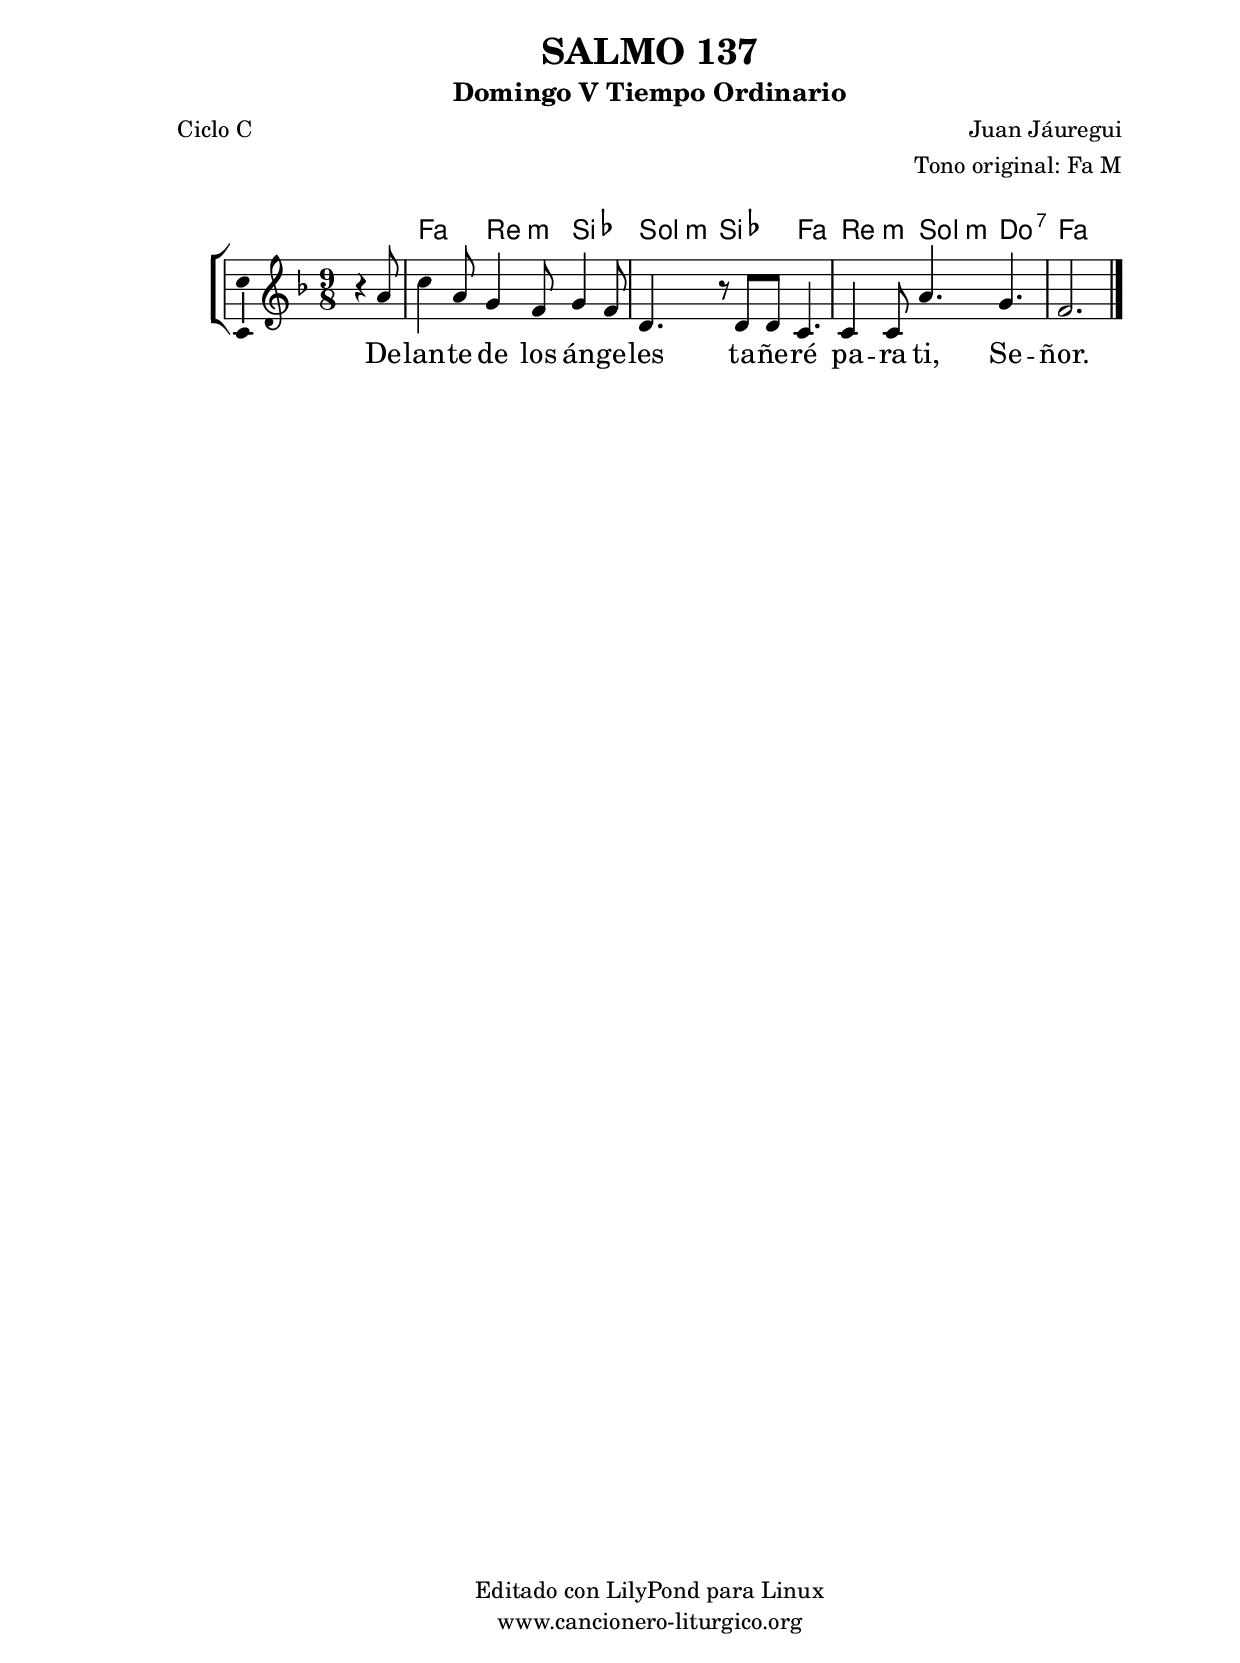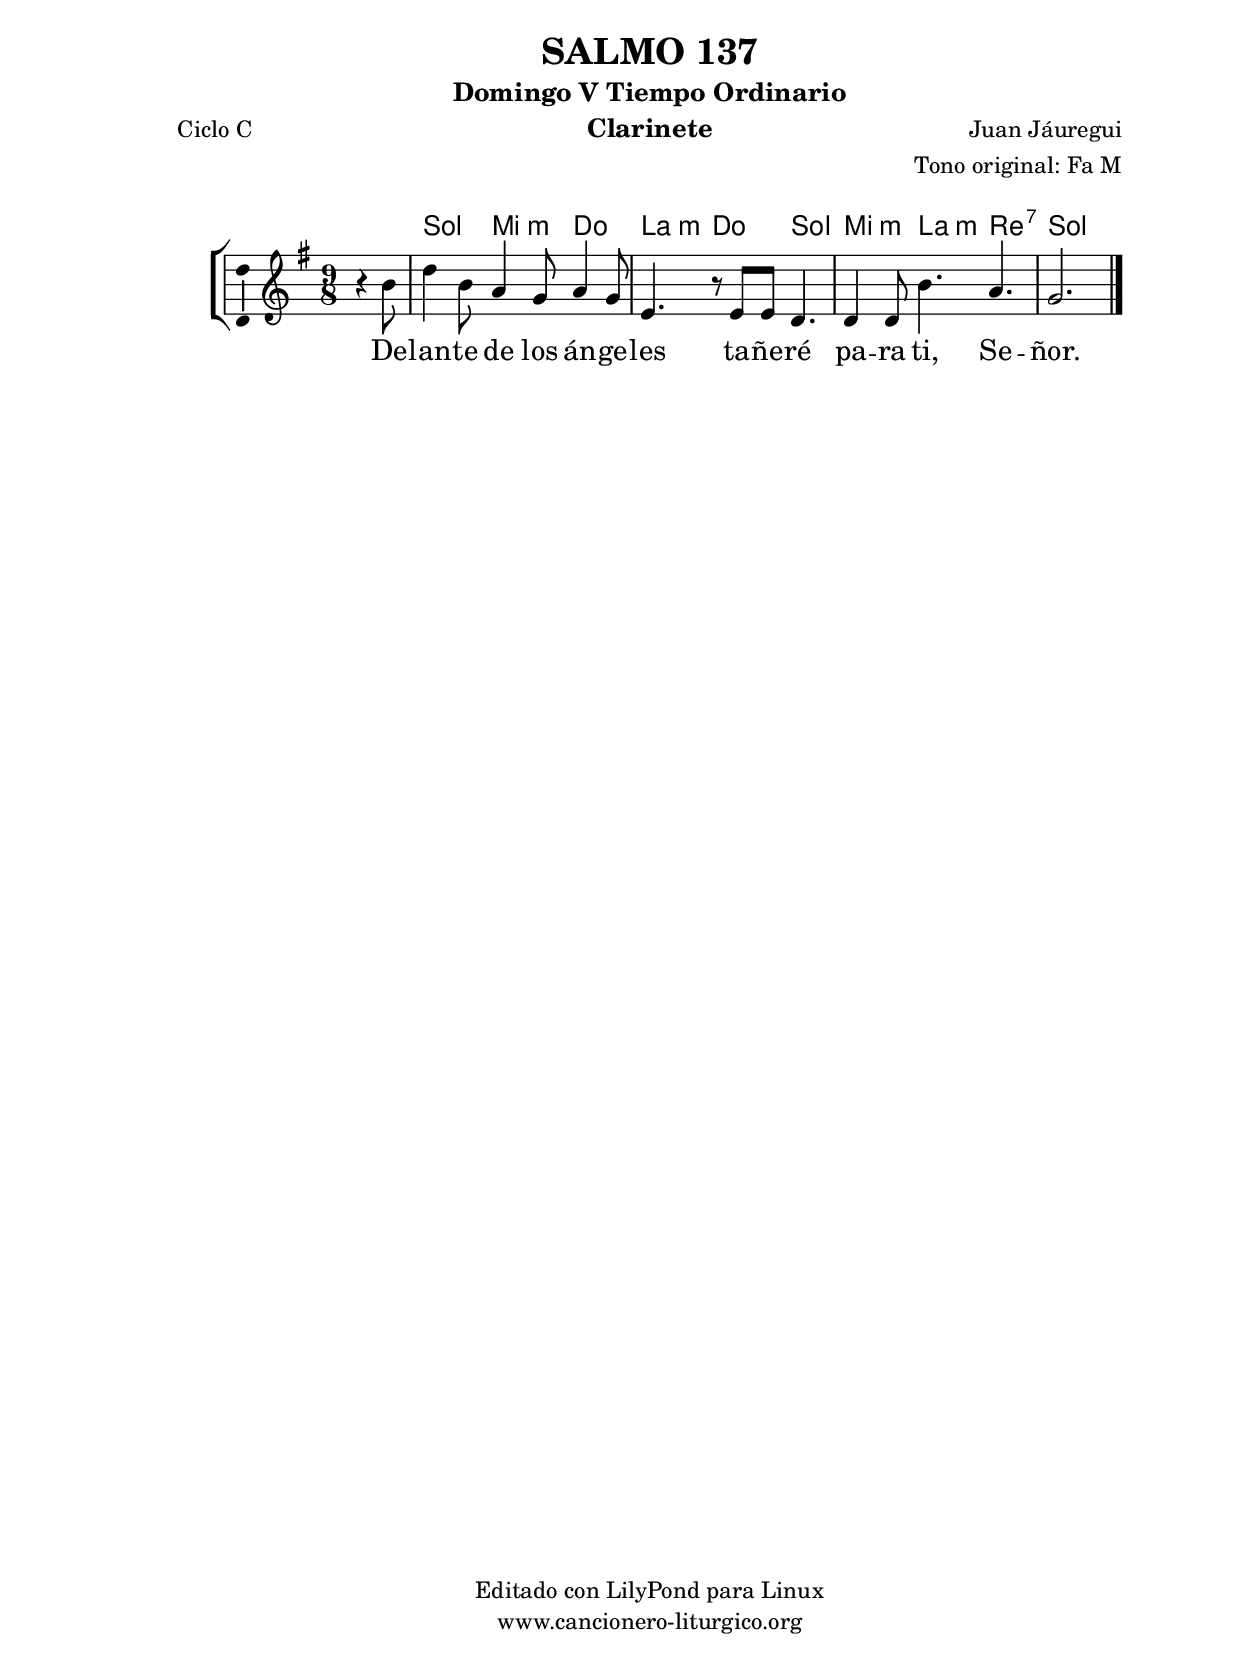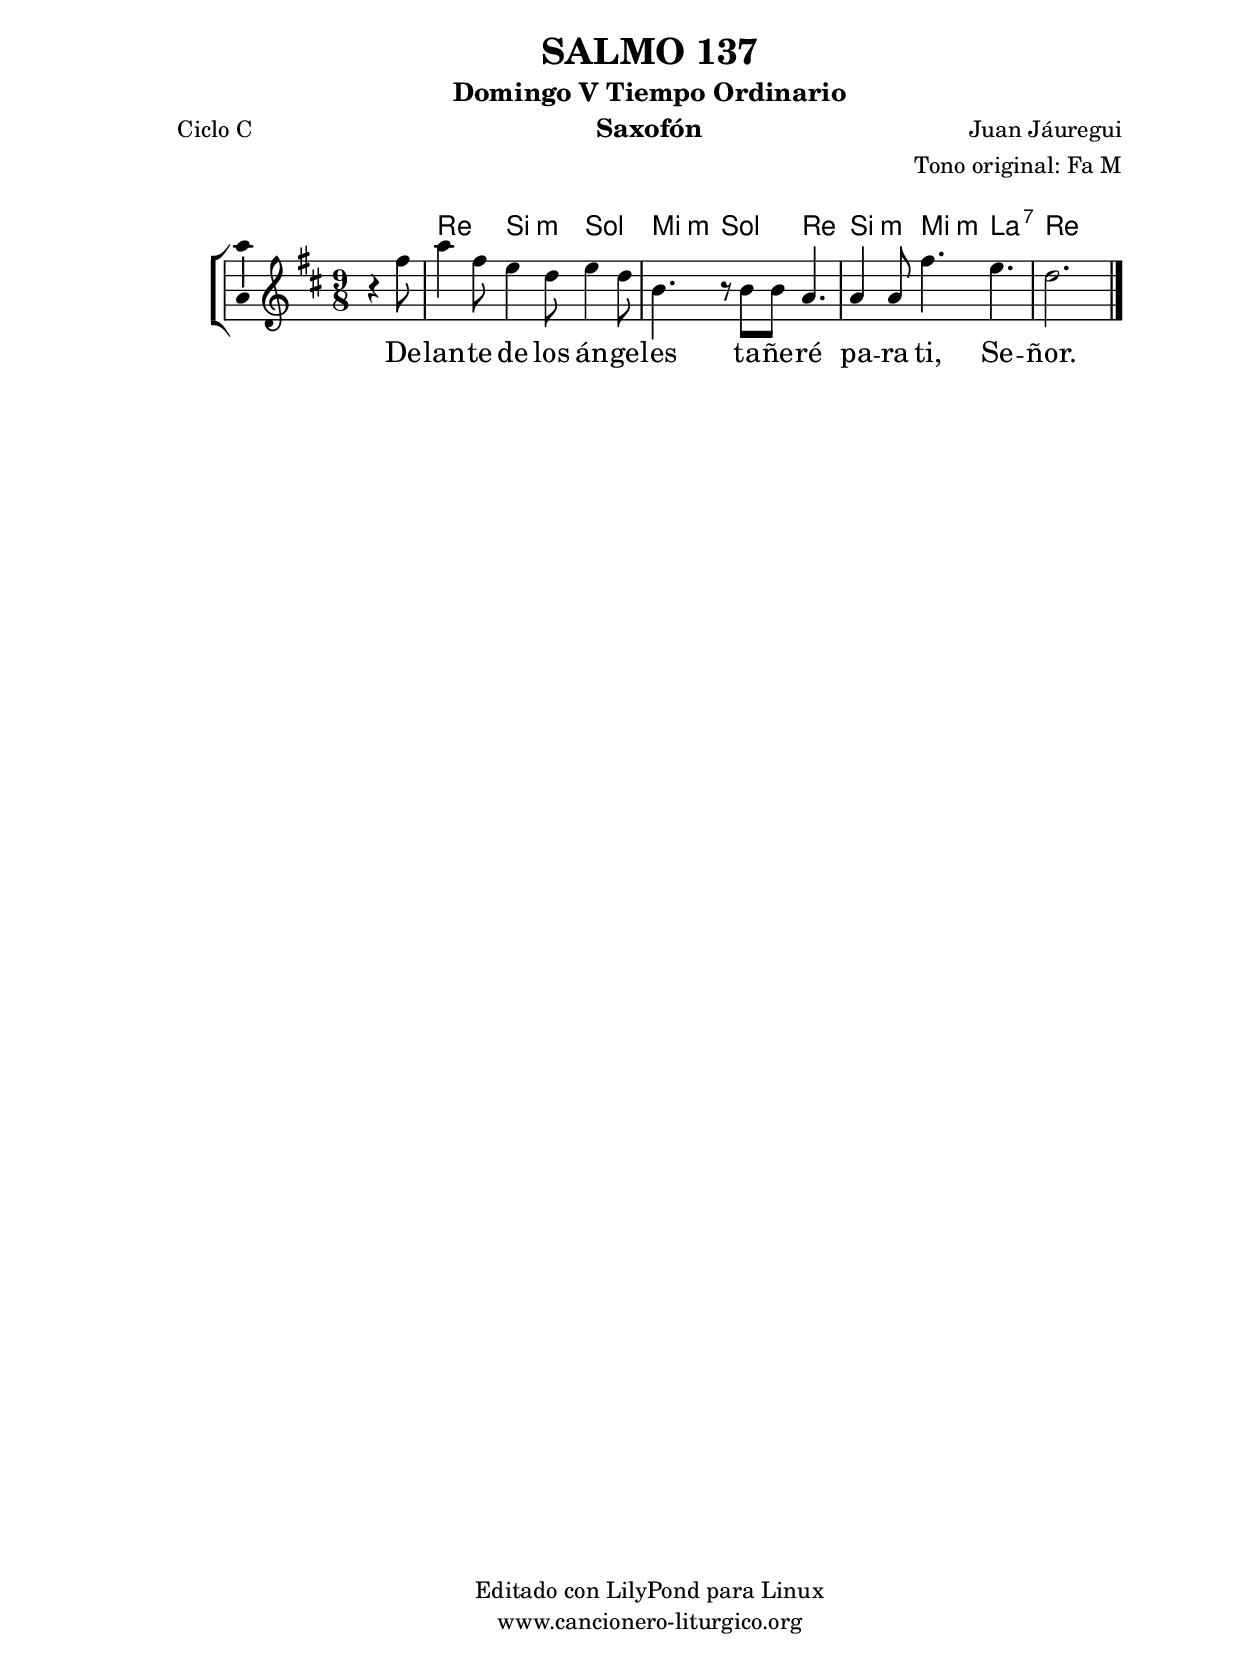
%
%para convertir .midi en .wav:
%timidity filename.midi -Ow -o finename.wav
%
%
%Para convertir de .wav a .mp3:
%lame -h -m j filename.wav
%
%
%para escuchar el midi:
%timidity nombrefichero.midi
%


%versión de lilypond para la que se ha escrito esta partitura:
\version "2.16.0"

	%Tamaño papel
	#(set-default-paper-size "a4")
	%Tamaño partitura
	#(set-global-staff-size 20)
	%No responde al pulsar sobre una nota
	#(ly:set-option 'point-and-click #f)

%parámetros del encabezamiento:
\header {
	title = "SALMO 137"
	subtitle = "Domingo V Tiempo Ordinario"
	composer = "Juan Jáuregui"
	poet = "Ciclo C"
	meter = ""
	arranger = "Tono original: Fa M"
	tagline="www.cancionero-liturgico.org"
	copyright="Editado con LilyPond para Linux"
	tiempo = "Ordinario"
	usos = "Salmo"
	letra = "Delante de los ángeles tañeré para ti, Señor."
	}

%parámetros asociados al papel:
\paper  {
	oddHeaderMarkup = \markup {\fill-line { \on-the-fly #not-first-page \fromproperty #'header:title \on-the-fly #not-first-page \fromproperty #'header:composer }}
	evenHeaderMarkup = \markup {\fill-line { \fromproperty #'header:composer \fromproperty #'header:title }}
	#(set-paper-size "a4")
	print-page-number = ##f
	first-page-number = 1
	print-first-page-number = ##f
%	head-separation = 3.0 \cm
	top-margin = 2.0 \cm
	bottom-margin = 0.5\cm
%%%	bottom-margin = -1.0\cm
	left-margin = 3.0 \cm
	line-width = 16.0 \cm 
	indent = 8\mm
	interscoreline = 2.\mm
	between-system-space = 15\mm
%	para que las partituras no llenen la hoja:
	ragged-bottom = ##t
%	idem para la última hoja:
	ragged-last-bottom = ##f
%	para que las partituras llenen el ancho del papel:
	ragged-last = ##f
	after-title-space = 2.5 \cm
%page-count=1
system-count=1

	%Flexible Vertical Spacing
%	markup-markup-spacing =
%	#'((basic-distance . 15) (minimum-distance . 15) (padding . 3))
	markup-system-spacing =
	#'((basic-distance . 15) (minimum-distance . 15) (padding . 3))
	system-system-spacing =
	#'((basic-distance . 15) (minimum-distance . 15) (padding . 3))
	score-system-spacing =
	#'((basic-distance . 15) (minimum-distance . 15) (padding . 5))
%	top-system-spacing = % header
%	#'((basic-distance . 8) (minimum-distance . 0) (padding . 3))
%	top-markup-spacing =
%	#'((basic-distance . 20) (minimum-distance . 20) (padding . 3))
	last-bottom-spacing = % footer
	#'((basic-distance . 5) (minimum-distance . 5) (padding . 3))
%	score-markup-spacing =
%	#'((basic-distance . 16) (minimum-distance . 13) (padding . 3))

	}


%parámetros que afectan a toda la partitura:
global =  {
	%clave de sol (G):
	\clef G
	%armadura:
%	\transpose  d c
	\key f \major
	\tempo 4=90
	\set Score.tempoHideNote = ##t
	}


acordes = {
	\italianChords
	\chordmode {
%	\transpose  d c
{
s4.
%f2. s4.
%bes2. s4.
f4. d:m bes
g4.:m bes f
d4.:m g:m c:7
f2. s4.

	}
	}
}


melodia = 
%	\transpose  d c
{
	\relative c''{
\time 9/8
\partial4. r4 a8
c4 a8 g4 f8 g4 f8
d4. r8 d8 d c4.
c4 c8 a'4. g4.
f2. s4.

	\bar "|."
	}
	}


texto = \lyricmode {
De -- lan -- te de los án -- ge -- les
ta -- ñe -- ré pa -- ra ti, Se -- ñor.
	}


acordesStaff = \context ChordNames = acordesStaff <<
	\set chordChanges = ##t
	\acordes
	>>


vozStaff = \context Voice = vozStaff
\with {\consists "Ambitus_engraver"}
<<
%	\set Staff.instrumentName = ""
%	\set Staff.shortInstrumentName = ""
%	\set Staff.midiInstrument = #"clarinet"
%	\set Staff.midiInstrument = #"cello"
%	\set Staff.midiInstrument = #"flute"
	\set Staff.midiInstrument = #"electric guitar (jazz)"
%	\set Staff.midiInstrument = #"english horn"
%	\set Staff.midiInstrument = #"violin"
%	\set Staff.midiInstrument = #"glockenspiel"
	\set Staff.midiMinimumVolume = #0.7
	\set Staff.midiMaximumVolume = #0.9
	\global
	\melodia
	>>


textoStaff = \context Lyrics = textoStaff <<
	\lyricsto vozStaff \texto
	>>

\book {
	\score {
		\context ChoirStaff {
			\override StaffGroup.SystemStartBracket #'collapse-height = #1
			\override Score.SystemStartBar #'collapse-height = #1
			<<
			\acordesStaff
			\vozStaff
			\textoStaff
			>>
			}
		\layout {
	    		\context {
				\Lyrics
				\override LyricText #'font-size = #2
				}
	   		 \context {
				\Score
				%fontSize = #3
				\override StaffSymbol #'staff-space = #(magstep +3)
				%\override Beam #'thickness = #0.55
				%\override SpacingSpanner #'spacing-increment = #1.0
				%\override Slur #'height-limit = #1.5
				}
			}
		}
	\score {
		\unfoldRepeats
		\context ChoirStaff {
			<<
			\acordesStaff
			\vozStaff
			>>
			}
		\midi {
	  		\context {
	  			\Score
				tempoWholesPerMinute = #(ly:make-moment 70 4)
				}
			}
		}
	}

%Partitura para clarinete
#(define output-suffix "C")
\book {
	\header{
		instrument = "Clarinete"
		}
	\score {
		\context ChoirStaff {
			\override StaffGroup.SystemStartBracket #'collapse-height = #1
			\override Score.SystemStartBar #'collapse-height = #1
\transpose c d
			<<
			\acordesStaff
			\vozStaff
			\textoStaff
			>>
			}
		\layout {
	    		\context {
				\Lyrics
				\override LyricText #'font-size = #2
				}
	   		 \context {
				\Score
				%fontSize = #3
				\override StaffSymbol #'staff-space = #(magstep +3)
				%\override Beam #'thickness = #0.55
				%\override SpacingSpanner #'spacing-increment = #1.0
				%\override Slur #'height-limit = #1.5
				}
			}
		}
	}

%Partitura para saxofón
#(define output-suffix "S")
\book {
	\header{
		instrument = "Saxofón"
		}
	\score {
		\context ChoirStaff {
			\override StaffGroup.SystemStartBracket #'collapse-height = #1
			\override Score.SystemStartBar #'collapse-height = #1
\transpose c a
			<<
			\acordesStaff
			\vozStaff
			\textoStaff
			>>
			}
		\layout {
	    		\context {
				\Lyrics
				\override LyricText #'font-size = #2
				}
	   		 \context {
				\Score
				%fontSize = #3
				\override StaffSymbol #'staff-space = #(magstep +3)
				%\override Beam #'thickness = #0.55
				%\override SpacingSpanner #'spacing-increment = #1.0
				%\override Slur #'height-limit = #1.5
				}
			}
		}
	}

